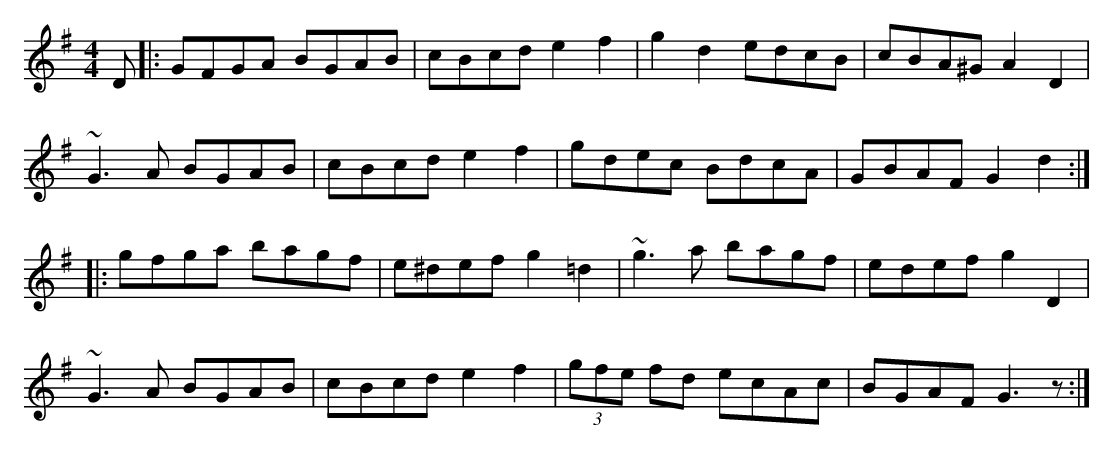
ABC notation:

X:1
M:4/4
K:G
D|:GFGA BGAB|cBcd e2 f2|g2 d2 edcB|cBA^G A2 D2|
~G3 A BGAB|cBcd e2 f2|gdec BdcA|GBAF G2 d2:|
|:gfga bagf|e^def g2 =d2|~g3 a bagf|edef g2 D2|
~G3 A BGAB|cBcd e2 f2|(3gfe fd ecAc|BGAF G3 z:|
